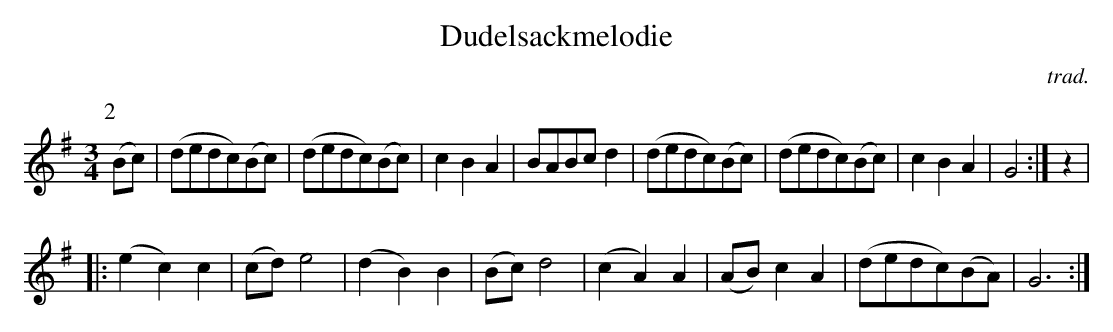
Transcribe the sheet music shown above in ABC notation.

X:1
T:Dudelsackmelodie
C:trad.
K:C
P:2
M:3/4
L:1/8
K:G
(Bc)|(dedc)(Bc)|(dedc)(Bc)|c2B2A2|BABcd2|\
(dedc)(Bc)|(dedc)(Bc)|c2B2A2|G4:|z2|!
|:(e2c2)c2|(cd)e4|(d2B2)B2|(Bc)d4|\
(c2A2)A2|(AB)c2A2|(dedc)(BA)|G6:|
